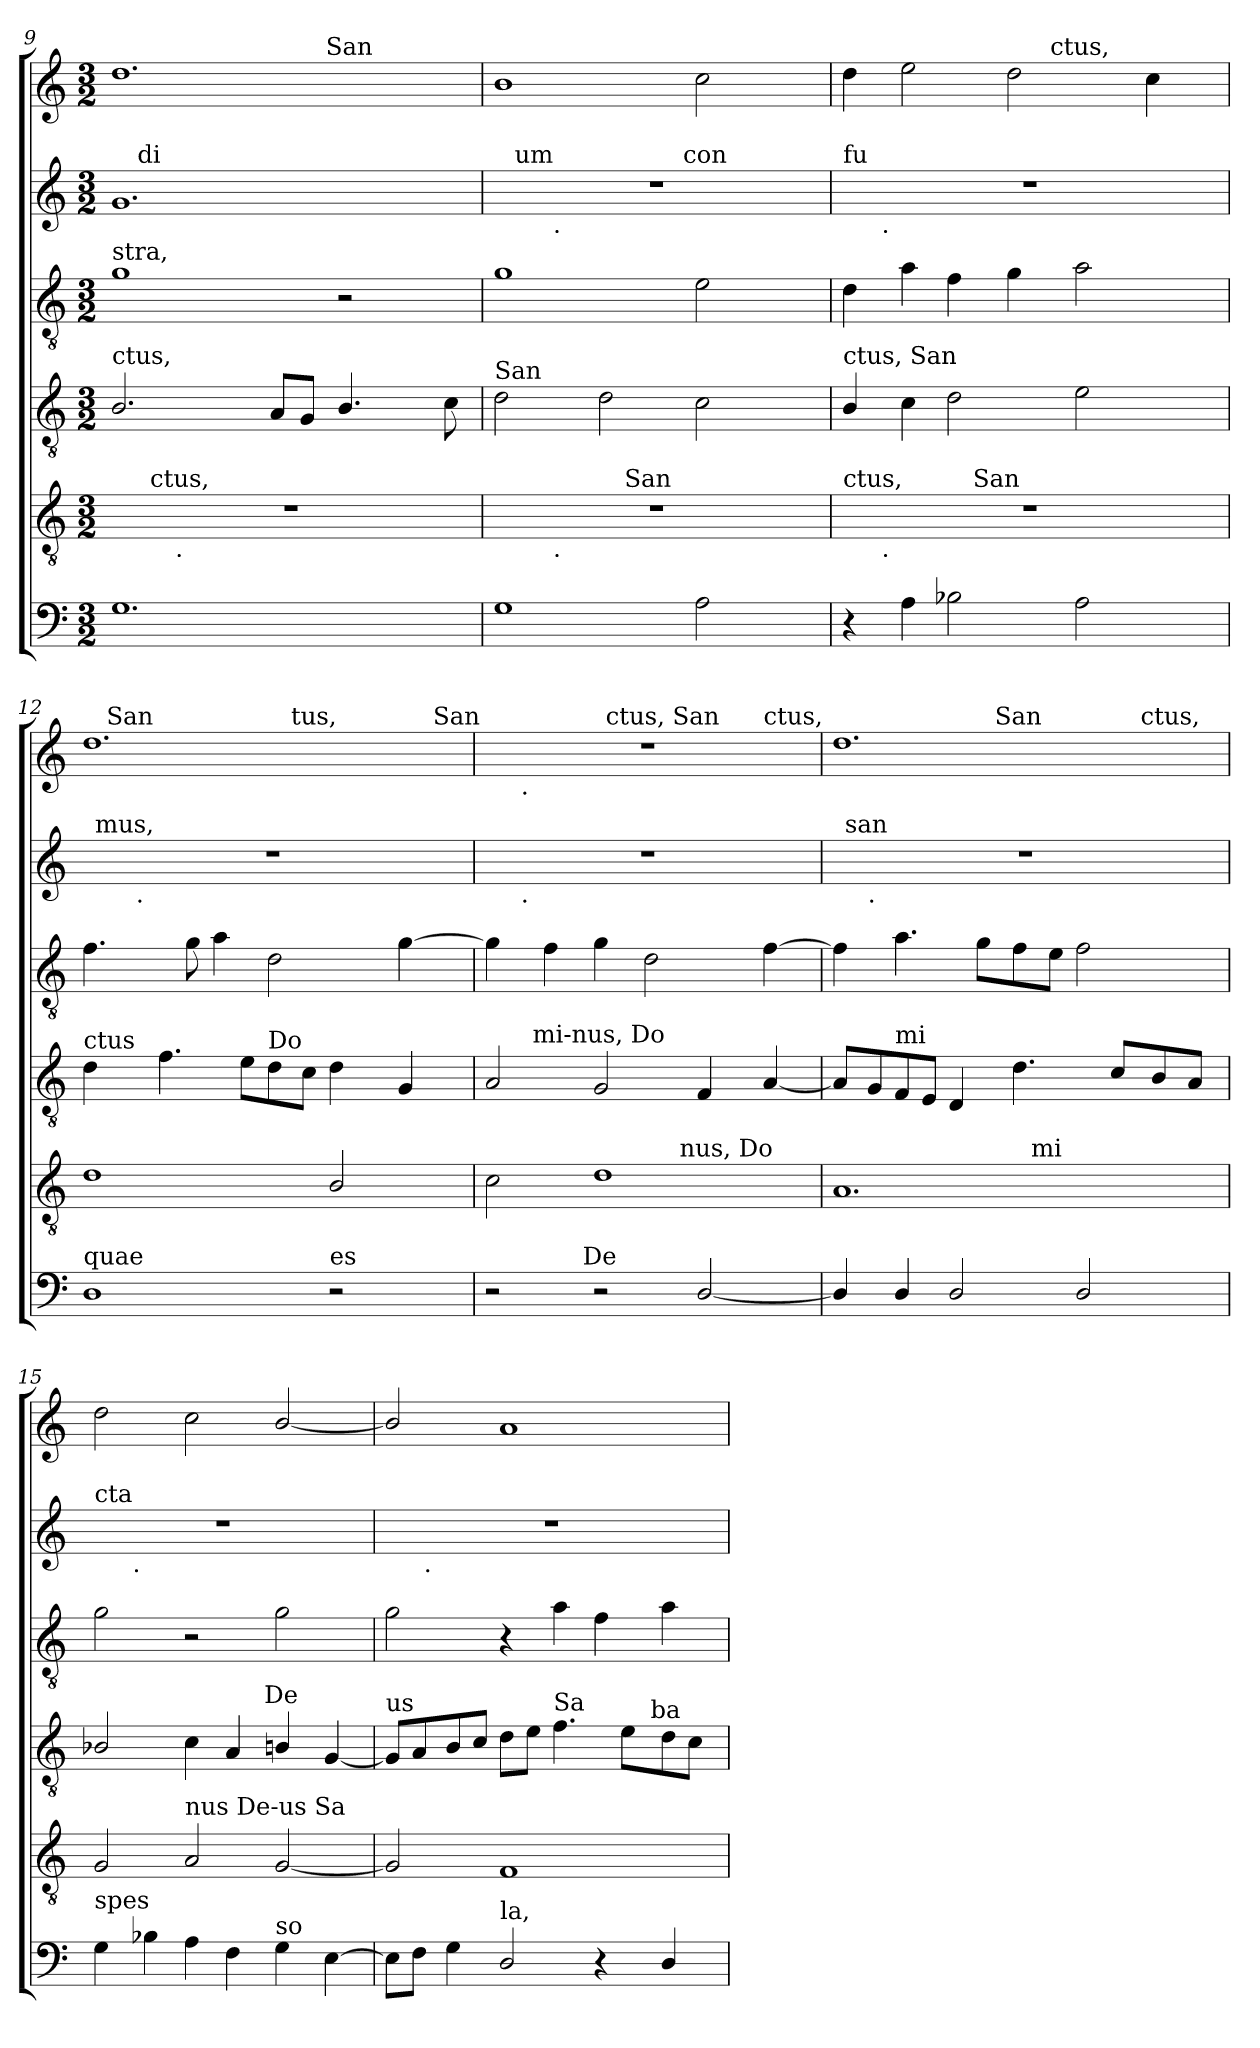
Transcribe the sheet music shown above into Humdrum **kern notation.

**kern	**kern	**kern	**kern	**kern	**kern
*part6	*part5	*part4	*part3	*part2	*part1
*staff6	*staff5	*staff4	*staff3	*staff2	*staff1
*clefF4	*clefGv2	*clefGv2	*clefGv2	*clefG2	*clefG2
*k[]	*k[]	*k[]	*k[]	*k[]	*k[]
*C:	*C:	*C:	*C:	*C:	*C:
*M3/2	*M3/2	*M3/2	*M3/2	*M3/2	*M3/2
=9	=9	=9	=9	=9	=9
!	!	!	!LO:TX:a:t=stra,	!	!
!	!	!LO:TX:a:t=ctus,	!	!	!
!	!LO:N:vis=1	!	!	!	!
*	*^	*	*	*^	*^
*	*	*^	*	*	*	*	*	*
1.G	1.r	8ryy	8..ryy	2.B/	1g	1.g	16.ryy	1.dd	2ryy
!	!	!	!	!	!	!	!LO:TX:a:t=di	!	!
.	.	.	.	.	.	.	1ryy	.	.
!	!	!LO:TX:a:t=ctus,	!	!	!	!	!	!	!
.	.	1ryy	.	.	.	.	.	.	.
!	!	!	!LO:TX:b:t=.	!	!	!	!	!	!
.	.	.	1ryy	.	.	.	.	.	.
.	.	.	.	.	.	.	.	.	4...ryy
.	.	.	.	8A/L	.	.	.	.	.
.	.	.	.	8G/J	.	.	.	.	.
!	!	!	!	!	!	!	!	!	!LO:TX:a:t=San
.	.	.	.	.	.	.	.	.	2ryy
.	.	.	.	4.B/	2r	.	.	.	.
.	.	.	.	.	.	.	4ryy	.	.
.	.	4.ryy	.	.	.	.	.	.	.
.	.	.	4ryy	.	.	.	.	.	.
.	.	.	.	.	.	.	8ryy	.	.
.	.	.	.	8c\	.	.	.	.	.
.	.	.	32ryy	.	.	.	32ryy	.	32ryy
=10	=10	=10	=10	=10	=10	=10	=10	=10	=10
!	!	!	!	!LO:TX:a:t=San	!	!	!	!	!
!	!LO:N:vis=1	!	!	!	!	!LO:N:vis=1	!	!	!
*	*	*	*	*	*	*^	*^	*v	*v
1G	1.r	4ryy	2ryy	2d\	1g	1.r	16ryy	4ryy	2ryy	1b
!	!	!	!	!	!	!	!LO:TX:a:t=um	!	!	!
.	.	.	.	.	.	.	1ryy	.	.	.
!	!	!	!	!	!	!	!	!LO:TX:b:t=.	!	!
!	!	!LO:TX:b:t=.	!	!	!	!	!	!	!	!
.	.	1ryy	.	.	.	.	.	1ryy	.	.
.	.	.	16.ryy	2d\	.	.	.	.	4...ryy	.
!	!	!	!LO:TX:a:t=San	!	!	!	!	!	!	!
.	.	.	2ryy	.	.	.	.	.	.	.
!	!	!	!	!	!	!	!	!	!LO:TX:a:t=con	!
.	.	.	.	.	.	.	.	.	2ryy	.
2A\	.	.	.	2c\	2e\	.	.	.	.	2cc\
.	.	.	.	.	.	.	4..ryy	.	.	.
.	.	.	4ryy	.	.	.	.	.	.	.
.	.	4ryy	.	.	.	.	.	4ryy	.	.
.	.	.	8ryy	.	.	.	.	.	.	.
.	.	.	32ryy	.	.	.	.	.	32ryy	.
!!LO:LB:g=z
=11	=11	=11	=11	=11	=11	=11	=11	=11	=11	=11
!	!	!	!	!	!	!LO:TX:a:t=fu	!	!	!	!
!	!	!	!	!LO:TX:a:t=ctus, San	!	!	!	!	!	!
!	!LO:TX:a:t=ctus,	!	!	!	!	!	!	!	!	!
!	!LO:N:vis=1	!	!	!	!	!LO:N:vis=1	!	!	!	!
*	*	*	*	*	*	*	*v	*v	*v	*^
4r	1.r	8.ryy	2ryy	4B/	4d\	1.r	8.ryy	4dd\	2ryy
!	!	!	!	!	!	!	!LO:TX:b:t=.	!	!
!	!	!LO:TX:b:t=.	!	!	!	!	!	!	!
.	.	1ryy	.	.	.	.	1ryy	.	.
4A\	.	.	.	4c\	4a\	.	.	2ee\	.
2B-X\	.	.	16.ryy	2d\	4f\	.	.	.	4ryy
!	!	!	!LO:TX:a:t=San	!	!	!	!	!	!
.	.	.	2ryy	.	.	.	.	.	.
.	.	.	.	.	4g\	.	.	2dd\	8ryy
.	.	.	.	.	.	.	.	.	32ryy
!	!	!	!	!	!	!	!	!	!LO:TX:a:t=ctus,
.	.	.	.	.	.	.	.	.	2ryy
2A\	.	.	.	2e\	2a\	.	.	.	.
.	.	.	4ryy	.	.	.	.	.	.
.	.	4ryy	.	.	.	.	4ryy	.	.
.	.	.	.	.	.	.	.	4cc\	.
.	.	.	8ryy	.	.	.	.	.	.
.	.	.	.	.	.	.	.	.	16.ryy
.	.	16ryy	.	.	.	.	16ryy	.	.
.	.	.	32ryy	.	.	.	.	.	.
=12	=12	=12	=12	=12	=12	=12	=12	=12	=12
!	!	!	!	!LO:TX:a:t=ctus	!	!	!	!	!
!	!LO:TX:a:t=ctus Do	!	!	!	!	!	!	!	!
!LO:TX:a:t=quae	!	!	!	!	!	!	!	!	!
!	!	!	!	!	!	!LO:N:vis=1	!	!	!
*	*v	*v	*v	*	*	*	*^	*^	*^
1D	1d	4d\	4.f\	1.r	32ryy	8ryy	1.dd	16ryy	2ryy	1ryy
!	!	!	!	!	!LO:TX:a:t=mus,	!	!	!	!	!
.	.	.	.	.	1ryy	.	.	.	.	.
!	!	!	!	!	!	!	!	!LO:TX:a:t=San	!	!
.	.	.	.	.	.	.	.	1ryy	.	.
.	.	.	.	.	.	32ryy	.	.	.	.
!	!	!	!	!	!	!LO:TX:b:t=.	!	!	!	!
.	.	.	.	.	.	1ryy	.	.	.	.
.	.	4.f\	.	.	.	.	.	.	.	.
.	.	.	8g\	.	.	.	.	.	.	.
.	.	.	4a\	.	.	.	.	.	4ryy	.
.	.	8e\L	.	.	.	.	.	.	.	.
!	!	!LO:TX:a:t=Do	!	!	!	!	!	!	!	!
.	.	8d\	2d\	.	.	.	.	.	16.ryy	.
!	!	!	!	!	!	!	!	!	!LO:TX:a:t=tus,	!
.	.	.	.	.	.	.	.	.	2ryy	.
.	.	8c\J	.	.	.	.	.	.	.	.
!LO:TX:a:t=es	!	!	!	!	!	!	!	!	!	!
2r	2B/	4d\	.	.	.	.	.	.	.	4.ryy
.	.	.	.	.	4...ryy	.	.	.	.	.
.	.	.	.	.	.	.	.	4..ryy	.	.
.	.	.	.	.	.	4ryy	.	.	.	.
.	.	4G/	[>4g\	.	.	.	.	.	.	.
.	.	.	.	.	.	.	.	.	8ryy	.
!	!	!	!	!	!	!	!	!	!	!LO:TX:a:t=San
.	.	.	.	.	.	.	.	.	.	8ryy
.	.	.	.	.	.	16.ryy	.	.	.	.
.	.	.	.	.	.	.	.	.	32ryy	.
=13	=13	=13	=13	=13	=13	=13	=13	=13	=13	=13
!	!LO:TX:a:t=mi	!	!	!	!	!	!	!	!	!
!LO:TX:a:t=post	!	!	!	!	!	!	!	!	!	!
!	!	!	!	!LO:N:vis=1	!	!	!LO:N:vis=1	!	!	!
*^	*^	*^	*	*	*v	*v	*	*	*	*
2r	4...ryy	2c\	2...ryy	2A/	8..ryy	4g\]	1.r	8.ryy	1.r	8.ryy	2ryy	1ryy
!	!	!	!	!	!	!	!	!	!	!LO:TX:b:t=.	!	!
!	!	!	!	!	!	!	!	!LO:TX:b:t=.	!	!	!	!
.	.	.	.	.	.	.	.	1ryy	.	1ryy	.	.
!	!	!	!	!	!LO:TX:a:t=mi-nus, Do	!	!	!	!	!	!	!
.	.	.	.	.	1ryy	.	.	.	.	.	.	.
.	.	.	.	.	.	4f\	.	.	.	.	.	.
!	!LO:TX:a:t=De	!	!	!	!	!	!	!	!	!	!	!
.	1ryy	.	.	.	.	.	.	.	.	.	.	.
2r	.	1d	.	2G/	.	4g\	.	.	.	.	32ryy	.
!	!	!	!	!	!	!	!	!	!	!	!LO:TX:a:t=ctus, San	!
.	.	.	.	.	.	.	.	.	.	.	2ryy	.
.	.	.	.	.	.	2d\	.	.	.	.	.	.
!	!	!	!LO:TX:a:t=nus, Do	!	!	!	!	!	!	!	!	!
.	.	.	2ryy	.	.	.	.	.	.	.	.	.
[<2D/	.	.	.	4F/	.	.	.	.	.	.	.	4ryy
.	.	.	.	.	.	.	.	.	.	.	4...ryy	.
.	.	.	.	.	.	.	.	4ryy	.	4ryy	.	.
.	.	.	.	.	4ryy	.	.	.	.	.	.	.
!	!	!	!	!	!	!	!	!	!	!	!	!LO:TX:a:t=ctus,
.	.	.	.	[<4A/	.	[>4f\	.	.	.	.	.	4ryy
.	.	.	16ryy	.	.	.	.	16ryy	.	16ryy	.	.
.	32ryy	.	.	.	32ryy	.	.	.	.	.	.	.
=14	=14	=14	=14	=14	=14	=14	=14	=14	=14	=14	=14	=14
!LO:TX:a:t=um,	!	!	!	!	!	!	!	!	!	!	!	!
!	!	!	!	!	!	!	!LO:N:vis=1	!	!	!	!	!
*v	*v	*	*	*v	*v	*	*	*^	*	*	*v	*v
4D/]	1.A	2ryy	8A/L]	4f\]	1.r	32ryy	8ryy	1.dd	2ryy	1ryy
!	!	!	!	!	!	!LO:TX:a:t=san	!	!	!	!
.	.	.	.	.	.	1ryy	.	.	.	.
!	!	!	!	!	!	!	!LO:TX:b:t=.	!	!	!
.	.	.	8G/	.	.	.	1ryy	.	.	.
!	!	!	!LO:TX:a:t=mi	!	!	!	!	!	!	!
4D/	.	.	8F/	4.a\	.	.	.	.	.	.
.	.	.	8E/J	.	.	.	.	.	.	.
2D/	.	4ryy	4D/	.	.	.	.	.	8.ryy	.
.	.	.	.	8g\L	.	.	.	.	.	.
!	!	!	!	!	!	!	!	!	!LO:TX:a:t=San	!
.	.	.	.	.	.	.	.	.	2ryy	.
.	.	16ryy	4.d\	8f\	.	.	.	.	.	.
!	!	!LO:TX:a:t=mi	!	!	!	!	!	!	!	!
.	.	2ryy	.	.	.	.	.	.	.	.
.	.	.	.	8e\J	.	.	.	.	.	.
2D/	.	.	.	2f\	.	.	.	.	.	8..ryy
.	.	.	.	.	.	4...ryy	.	.	.	.
.	.	.	8c/L	.	.	.	4.ryy	.	.	.
.	.	.	.	.	.	.	.	.	4ryy	.
!	!	!	!	!	!	!	!	!	!	!LO:TX:a:t=ctus,
.	.	.	.	.	.	.	.	.	.	4ryy
.	.	.	8B/	.	.	.	.	.	.	.
.	.	8.ryy	.	.	.	.	.	.	.	.
.	.	.	8A/J	.	.	.	.	.	.	.
.	.	.	.	.	.	.	.	.	16ryy	.
.	.	.	.	.	.	.	.	.	.	32ryy
!!LO:PB:g=z
=15	=15	=15	=15	=15	=15	=15	=15	=15	=15	=15
!	!	!	!	!	!LO:TX:a:t=cta	!	!	!	!	!
!	!	!	!LO:TX:a:t=nus	!	!	!	!	!	!	!
!LO:TX:a:t=spes	!	!	!	!	!	!	!	!	!	!
!	!	!	!	!	!LO:N:vis=1	!	!	!	!	!
*	*	*	*	*	*	*v	*v	*	*	*
*	*v	*v	*^	*	*	*	*v	*v	*v
4G\	2G/	2B-X/	2ryy	2g\	1.r	8..ryy	2dd\
!	!	!	!	!	!	!LO:TX:b:t=.	!
.	.	.	.	.	.	1ryy	.
4B-X\	.	.	.	.	.	.	.
!	!LO:TX:a:t=nus De-us Sa	!	!	!	!	!	!
4A\	2A/	4c\	4...ryy	2r	.	.	2cc\
4F\	.	4A/	.	.	.	.	.
!	!	!	!LO:TX:a:t=De	!	!	!	!
.	.	.	2ryy	.	.	.	.
!LO:TX:a:t=so	!	!	!	!	!	!	!
4G\	[<2G/	4Bn/	.	2g\	.	.	[<2b/
.	.	.	.	.	.	4ryy	.
[>4E\	.	[<4G/	.	.	.	.	.
.	.	.	32ryy	.	.	32ryy	.
=16	=16	=16	=16	=16	=16	=16	=16
!	!	!LO:TX:a:t=us	!	!	!	!	!
!	!	!	!	!	!LO:N:vis=1	!	!
8E\L]	2G/]	8G/L]	1ryy	2g\	1.r	8ryy	2b/]
8F\J	.	8A/	.	.	.	32ryy	.
!	!	!	!	!	!	!LO:TX:b:t=.	!
.	.	.	.	.	.	1ryy	.
4G\	.	8B/	.	.	.	.	.
.	.	8c/J	.	.	.	.	.
!LO:TX:a:t=la,	!	!	!	!	!	!	!
2D/	1F	8d\L	.	4r	.	.	1a
.	.	8e\J	.	.	.	.	.
!	!	!LO:TX:a:t=Sa	!	!	!	!	!
.	.	4.f\	.	4a\	.	.	.
4r	.	.	8..ryy	4f\	.	.	.
.	.	8e\L	.	.	.	.	.
.	.	.	.	.	.	4ryy	.
!	!	!	!LO:TX:a:t=ba	!	!	!	!
.	.	.	4ryy	.	.	.	.
4D/	.	8d\	.	4a\	.	.	.
.	.	8c\J	.	.	.	.	.
.	.	.	.	.	.	16.ryy	.
.	.	.	32ryy	.	.	.	.
*	*	*v	*v	*	*v	*v	*
=	=	=	=	=	=
*-	*-	*-	*-	*-	*-
